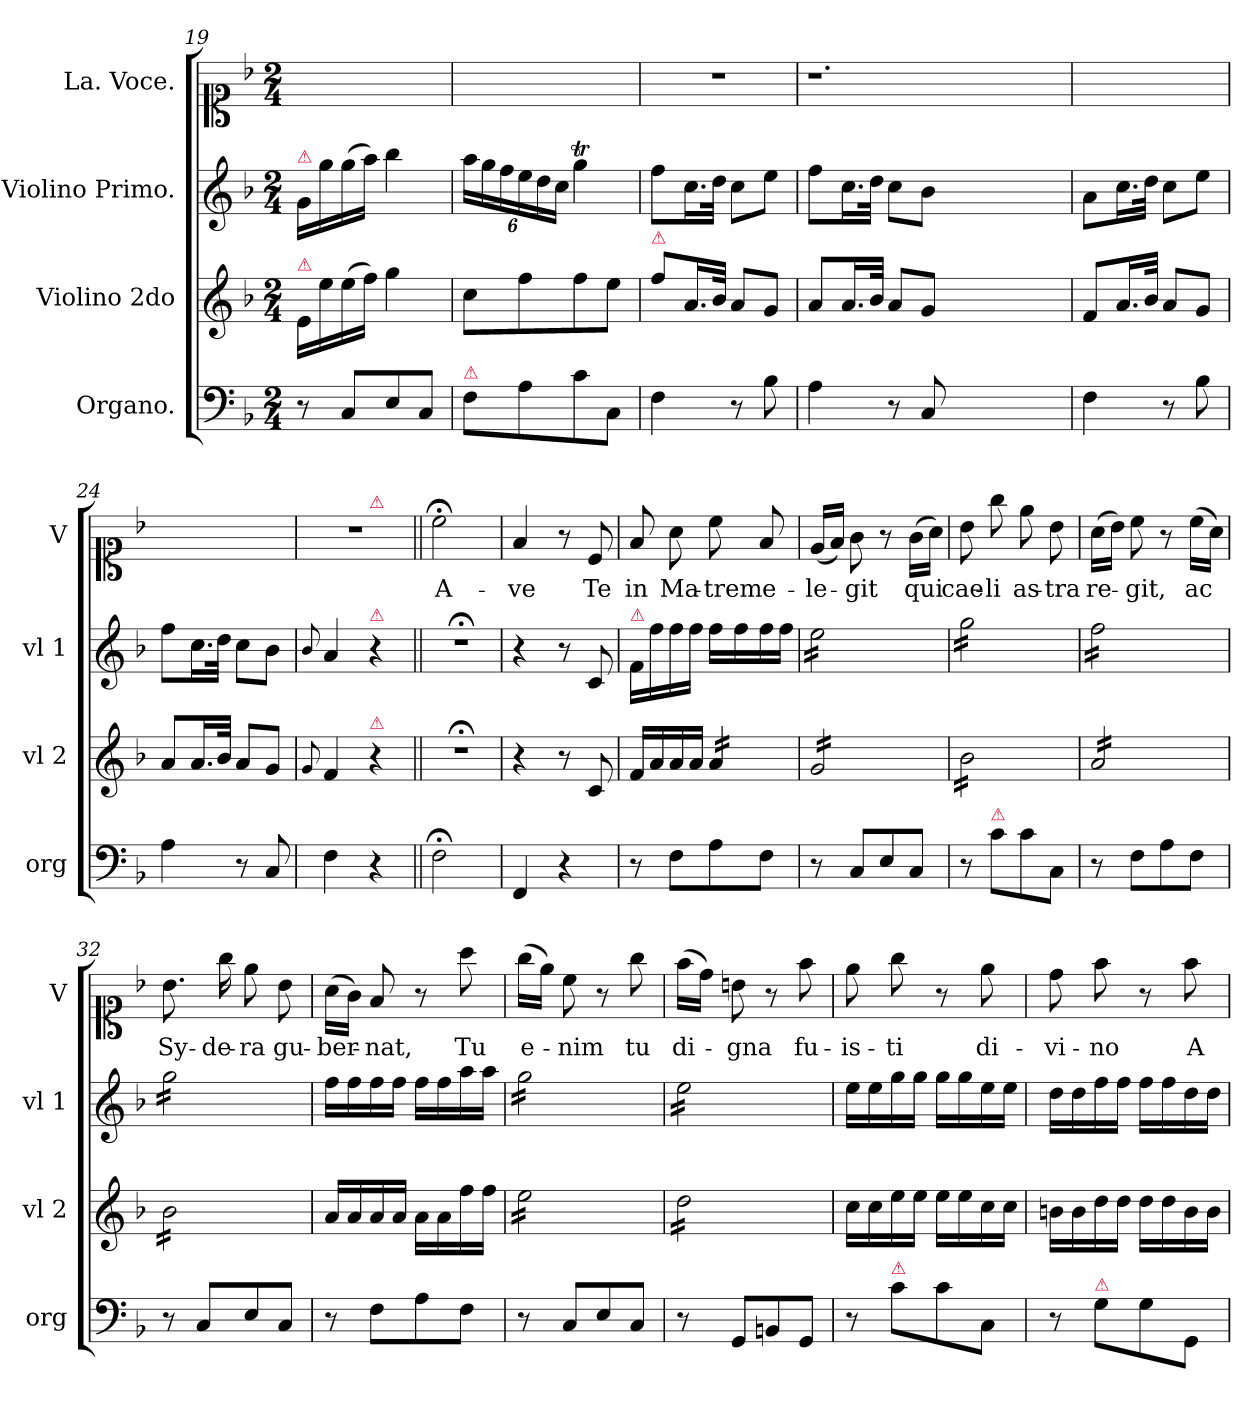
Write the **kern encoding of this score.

**kern	**dynam	**kern	**dynam	**kern	**dynam	**kern	**text
*part4	*part4	*part3	*part3	*part2	*part2	*part1	*part1
*staff4	*staff4	*staff3	*staff3	*staff2	*staff2	*staff1	*staff1
*I"Organo.	*	*I"Violino 2do	*	*I"Violino Primo.	*	*I"La. Voce.	*
*I'org	*	*I'vl 2	*	*I'vl 1	*	*I'V	*
*clefF4	*	*clefG2	*	*clefG2	*	*clefC1	*
*k[b-]	*	*k[b-]	*	*k[b-]	*	*k[b-]	*
*F:	*	*F:	*	*F:	*	*F:	*
*M2/4	*	*M2/4	*	*M2/4	*	*M2/4	*
=19	=19	=19	=19	=19	=19	=19	=19
!	!	!	!	!LO:TX:a:color=crimson:t=⚠	!	!	!
!	!	!LO:TX:a:color=crimson:t=⚠	!	!	!	!	!
8r	.	16e/LL	.	16g/LL	.	2ryy	.
.	.	16ee\	.	16gg\	.	.	.
8C/L	.	(16ee\	.	(16gg\	.	.	.
.	.	16ff\JJ)	.	16aa\JJ)	.	.	.
8E/	.	4gg\	.	4bb-\	.	.	.
8C/J	.	.	.	.	.	.	.
=20	=20	=20	=20	=20	=20	=20	=20
!LO:TX:a:color=crimson:t=⚠	!	!	!	!	!	!	!
8F\L	.	8cc\L	.	24aa\LL	.	2ryy	.
.	.	.	.	24gg\	.	.	.
.	.	.	.	24ff\	.	.	.
8A\	.	8ff\	.	24ee\	.	.	.
.	.	.	.	24dd\	.	.	.
.	.	.	.	24cc\JJ	.	.	.
8c\	.	8ff\	.	4ggT\	.	.	.
8C/J	.	8ee\J	.	.	.	.	.
=21	=21	=21	=21	=21	=21	=21	=21
!	!	!LO:TX:a:color=crimson:t=⚠	!	!	!	!	!
4F\	.	8ff\L	.	8ff\L	.	2r	.
.	.	16.a/L	.	16.cc\L	.	.	.
.	.	32b-/JJk	.	32dd\JJk	.	.	.
8r	.	8a/L	.	8cc\L	.	.	.
8B-\	.	8g/J	.	8ee\J	.	.	.
=22	=22	=22	=22	=22	=22	=22	=22
4A\	.	8a/L	.	8ff\L	.	1.r	.
.	.	16.a/L	.	16.cc\L	.	.	.
.	.	32b-/JJk	.	32dd\JJk	.	.	.
8r	.	8a/L	.	8cc\L	.	.	.
8C/	.	8g/J	.	8b-\J	.	.	.
1ryy	.	1ryy	.	1ryy	.	.	.
=23	=23	=23	=23	=23	=23	=23	=23
4F\	.	8f/L	.	8a\L	.	2ryy	.
.	.	16.a/L	.	16.cc\L	.	.	.
.	.	32b-/JJk	.	32dd\JJk	.	.	.
8r	.	8a/L	.	8cc\L	.	.	.
8B-\	.	8g/J	.	8ee\J	.	.	.
=24	=24	=24	=24	=24	=24	=24	=24
4A\	.	8a/L	.	8ff\L	.	2ryy	.
.	.	16.a/L	.	16.cc\L	.	.	.
.	.	32b-/JJk	.	32dd\JJk	.	.	.
8r	.	8a/L	.	8cc\L	.	.	.
8C/	.	8g/J	.	8b-\J	.	.	.
=25	=25	=25	=25	=25	=25	=25	=25
.	.	8qqg/	.	8qqb-/	.	.	.
*	*	*	*	*	*	*^	*
4F\	.	4f/	.	4a/	.	2r	4ryy	.
!	!	!	!	!	!	!	!LO:TX:a:color=crimson:t=⚠	!
!	!	!	!	!LO:TX:a:color=crimson:t=⚠	!	!	!	!
!	!	!LO:TX:a:color=crimson:t=⚠	!	!	!	!	!	!
4r	.	4r	.	4r	.	.	4ryy	.
*	*	*	*	*	*	*v	*v	*
=26||	=26||	=26||	=26||	=26||	=26||	=26||	=26||
2F;<\	.	2r;<	.	2r;<	.	2cc;<\	A-
=27	=27	=27	=27	=27	=27	=27	=27
!	!LO:DY:a	!	!LO:DY:a	!	!LO:DY:a	!	!
4FF/	Piano.	4r	Piano.	4r	Piano	4f/	-ve
4r	.	8r	.	8r	.	8r	.
.	.	8c/	.	8c/	.	8c/	Te
=28	=28	=28	=28	=28	=28	=28	=28
!	!	!	!	!LO:TX:a:color=crimson:t=⚠	!	!	!
8r	.	16f/LL	.	16f/LL	.	8f/	in
.	.	16a/	.	16ff\	.	.	.
8F\L	.	16a/	.	16ff\	.	8a\	Ma-
.	.	16a/JJ	.	16ff\JJ	.	.	.
*	*	*tremolo	*	*	*	*	*
8A\	.	16a/LL	.	16ff\LL	.	8cc\	-trem
.	.	16a/	.	16ff\	.	.	.
8F\J	.	16a/	.	16ff\	.	8f/	e-
.	.	16a/JJ	.	16ff\JJ	.	.	.
=29	=29	=29	=29	=29	=29	=29	=29
*	*	*	*	*tremolo	*	*	*
8r	.	16g/LL	.	16ee\LL	.	(16e/LL	-le-
.	.	16g/	.	16ee\	.	16f/JJ)	.
8C/L	.	16g/	.	16ee\	.	8g\	-git
.	.	16g/	.	16ee\	.	.	.
8E/	.	16g/	.	16ee\	.	8r	.
.	.	16g/	.	16ee\	.	.	.
8C/J	.	16g/	.	16ee\	.	(16g\LL	qui
.	.	16g/JJ	.	16ee\JJ	.	16a\JJ)	.
=30	=30	=30	=30	=30	=30	=30	=30
8r	.	16b-\LL	.	16gg\LL	.	8b-\	cae-
.	.	16b-\	.	16gg\	.	.	.
!LO:TX:a:color=crimson:t=⚠	!	!	!	!	!	!	!
8c\L	.	16b-\	.	16gg\	.	8gg\	-li
.	.	16b-\	.	16gg\	.	.	.
8c\	.	16b-\	.	16gg\	.	8ee\	as-
.	.	16b-\	.	16gg\	.	.	.
8C/J	.	16b-\	.	16gg\	.	8b-\	-tra
.	.	16b-\JJ	.	16gg\JJ	.	.	.
=31	=31	=31	=31	=31	=31	=31	=31
8r	.	16a/LL	.	16ff\LL	.	(16a\LL	re-
.	.	16a/	.	16ff\	.	16b-\JJ)	.
8F\L	.	16a/	.	16ff\	.	8cc\	-git,
.	.	16a/	.	16ff\	.	.	.
8A\	.	16a/	.	16ff\	.	8r	.
.	.	16a/	.	16ff\	.	.	.
8F\J	.	16a/	.	16ff\	.	(16cc\LL	ac
.	.	16a/JJ	.	16ff\JJ	.	16a\JJ)	.
=32	=32	=32	=32	=32	=32	=32	=32
8r	.	16b-\LL	.	16gg\LL	.	8.b-\	Sy-
.	.	16b-\	.	16gg\	.	.	.
8C/L	.	16b-\	.	16gg\	.	.	.
.	.	16b-\	.	16gg\	.	16gg\	-de-
8E/	.	16b-\	.	16gg\	.	8ee\	-ra
.	.	16b-\	.	16gg\	.	.	.
8C/J	.	16b-\	.	16gg\	.	8b-\	gu-
.	.	16b-\JJ	.	16gg\JJ	.	.	.
*	*	*	*	*Xtremolo	*	*	*
*	*	*Xtremolo	*	*	*	*	*
=33	=33	=33	=33	=33	=33	=33	=33
8r	.	16a/LL	.	16ff\LL	.	(16a\LL	-ber-
.	.	16a/	.	16ff\	.	16g\JJ)	.
8F\L	.	16a/	.	16ff\	.	8f/	-nat,
.	.	16a/JJ	.	16ff\JJ	.	.	.
8A\	.	16a\LL	.	16ff\LL	.	8r	.
.	.	16a\	.	16ff\	.	.	.
8F\J	.	16ff\	.	16aa\	.	8aa\	Tu
.	.	16ff\JJ	.	16aa\JJ	.	.	.
=34	=34	=34	=34	=34	=34	=34	=34
*	*	*tremolo	*	*	*	*	*
*	*	*	*	*tremolo	*	*	*
8r	.	16ee\LL	.	16gg\LL	.	(16gg\LL	e-
.	.	16ee\	.	16gg\	.	16ee\JJ)	.
8C/L	.	16ee\	.	16gg\	.	8cc\	-nim
.	.	16ee\	.	16gg\	.	.	.
8E/	.	16ee\	.	16gg\	.	8r	.
.	.	16ee\	.	16gg\	.	.	.
8C/J	.	16ee\	.	16gg\	.	8gg\	tu
.	.	16ee\JJ	.	16gg\JJ	.	.	.
=35	=35	=35	=35	=35	=35	=35	=35
8r	.	16dd\LL	.	16ee\LL	.	(16ff\LL	di-
.	.	16dd\	.	16ee\	.	16dd\JJ)	.
8GG/L	.	16dd\	.	16ee\	.	8bn\	-gna
.	.	16dd\	.	16ee\	.	.	.
8BBn/	.	16dd\	.	16ee\	.	8r	.
.	.	16dd\	.	16ee\	.	.	.
8GG/J	.	16dd\	.	16ee\	.	8ff\	fu-
.	.	16dd\JJ	.	16ee\JJ	.	.	.
*	*	*	*	*Xtremolo	*	*	*
*	*	*Xtremolo	*	*	*	*	*
=36	=36	=36	=36	=36	=36	=36	=36
8r	.	16cc\LL	.	16ee\LL	.	8ee\	-is-
.	.	16cc\	.	16ee\	.	.	.
!LO:TX:a:color=crimson:t=⚠	!	!	!	!	!	!	!
8c\L	.	16ee\	.	16gg\	.	8gg\	-ti
.	.	16ee\JJ	.	16gg\JJ	.	.	.
8c\	.	16ee\LL	.	16gg\LL	.	8r	.
.	.	16ee\	.	16gg\	.	.	.
8C/J	.	16cc\	.	16ee\	.	8ee\	di-
.	.	16cc\JJ	.	16ee\JJ	.	.	.
=37	=37	=37	=37	=37	=37	=37	=37
8r	.	16bn\LL	.	16dd\LL	.	8dd\	-vi-
.	.	16b\	.	16dd\	.	.	.
!LO:TX:a:color=crimson:t=⚠	!	!	!	!	!	!	!
8G\L	.	16dd\	.	16ff\	.	8ff\	-no
.	.	16dd\JJ	.	16ff\JJ	.	.	.
8G\	.	16dd\LL	.	16ff\LL	.	8r	.
.	.	16dd\	.	16ff\	.	.	.
8GG/J	.	16b\	.	16dd\	.	8ff\	A-
.	.	16b\JJ	.	16dd\JJ	.	.	.
=	=	=	=	=	=	=	=
*-	*-	*-	*-	*-	*-	*-	*-
